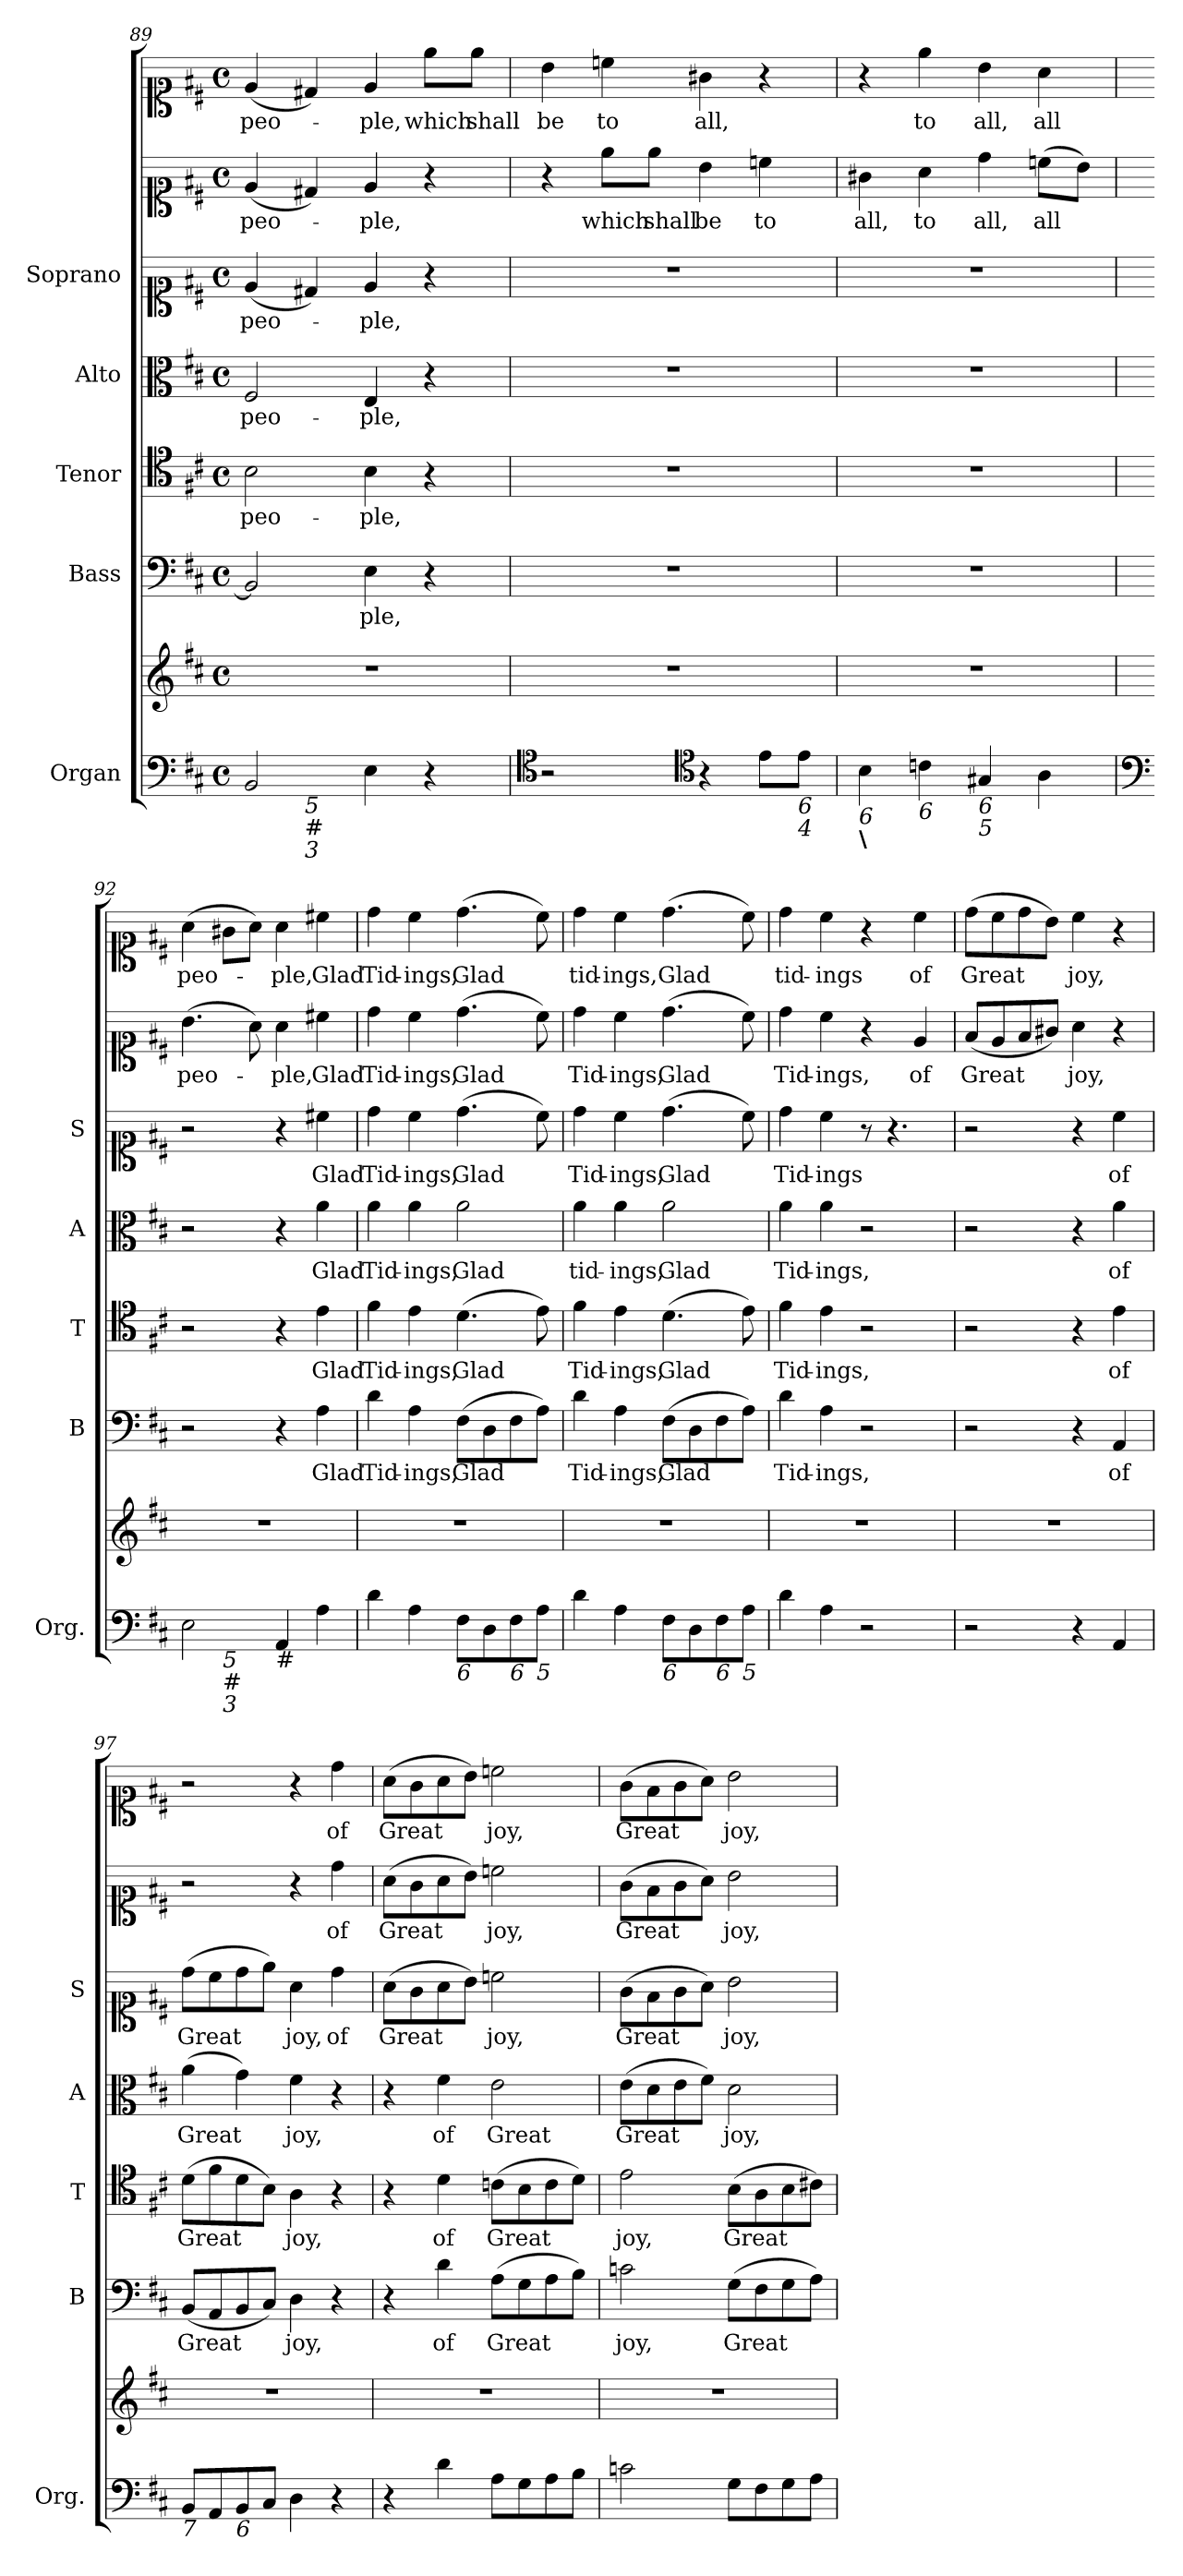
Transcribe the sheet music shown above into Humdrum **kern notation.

**kern	**kern	**kern	**text	**kern	**text	**kern	**text	**kern	**text	**kern	**text	**kern	**text
*part7	*part7	*part6	*part6	*part5	*part5	*part4	*part4	*part3	*part3	*part2	*part2	*part1	*part1
*staff8	*staff7	*staff6	*staff6	*staff5	*staff5	*staff4	*staff4	*staff3	*staff3	*staff2	*staff2	*staff1	*staff1
*I"Organ	*	*I"Bass	*	*I"Tenor	*	*I"Alto	*	*I"Soprano	*	*	*	*	*
*I'Org.	*	*I'B	*	*I'T	*	*I'A	*	*I'S	*	*	*	*	*
*clefF4	*clefG2	*clefF4	*	*clefC4	*	*clefC3	*	*clefC1	*	*clefC1	*	*clefC1	*
*k[f#c#]	*k[f#c#]	*k[f#c#]	*	*k[f#c#]	*	*k[f#c#]	*	*k[f#c#]	*	*k[f#c#]	*	*k[f#c#]	*
*D:	*D:	*D:	*	*D:	*	*D:	*	*D:	*	*D:	*	*D:	*
*M4/4	*M4/4	*M4/4	*	*M4/4	*	*M4/4	*	*M4/4	*	*M4/4	*	*M4/4	*
*met(c)	*met(c)	*met(c)	*	*met(c)	*	*met(c)	*	*met(c)	*	*met(c)	*	*met(c)	*
=89	=89	=89	=89	=89	=89	=89	=89	=89	=89	=89	=89	=89	=89
!LO:TX:b:i:t=6	!	!	!	!	!	!	!	!	!	!	!	!	!
!LO:TX:b:i:t=4	!	!	!	!	!	!	!	!	!	!	!	!	!
!	!	!	!	!	!LO:LY:b	!	!LO:LY:b	!	!LO:LY:b	!	!LO:LY:b	!	!LO:LY:b
*^	*	*	*	*	*	*	*	*	*	*	*	*	*
2BB/	4ryy	1r	2BB/]	.	2B\	peo-	2F#/	peo-	(<4e/	peo-	(<4e/	peo-	(<4e/	peo-
!	!LO:TX:b:i:t=5	!	!	!	!	!	!	!	!	!	!	!	!	!
!	!LO:TX:b:t=#	!	!	!	!	!	!	!	!	!	!	!	!	!
!	!LO:TX:b:i:t=3	!	!	!	!	!	!	!	!	!	!	!	!	!
.	2.ryy	.	.	.	.	.	.	.	4d#X/)	.	4d#X/)	.	4d#X/)	.
!	!	!	!	!LO:LY:b	!	!LO:LY:b	!	!LO:LY:b	!	!LO:LY:b	!	!LO:LY:b	!	!LO:LY:b
4E\	.	.	4E\	-ple,	4B\	-ple,	4E/	-ple,	4e/	-ple,	4e/	-ple,	4e/	-ple,
!	!	!	!	!	!	!	!	!	!	!	!	!	!	!LO:LY:b
4r	.	.	4r	.	4r	.	4r	.	4r	.	4r	.	8ee\L	which
!	!	!	!	!	!	!	!	!	!	!	!	!	!	!LO:LY:b
.	.	.	.	.	.	.	.	.	.	.	.	.	8ee\J	shall
=90	=90	=90	=90	=90	=90	=90	=90	=90	=90	=90	=90	=90	=90	=90
!	!	!	!	!	!	!	!	!	!	!	!	!	!	!LO:LY:b
*v	*v	*	*	*	*	*	*	*	*	*	*	*	*	*
2r	1r	1r	.	1r	.	1r	.	1r	.	4r	.	4b\	be
!	!	!	!	!	!	!	!	!	!	!	!LO:LY:b	!	!LO:LY:b
.	.	.	.	.	.	.	.	.	.	8ee\L	which	4ccn\	to
!	!	!	!	!	!	!	!	!	!	!	!LO:LY:b	!	!
.	.	.	.	.	.	.	.	.	.	8ee\J	shall	.	.
*clefC4	*	*	*	*	*	*	*	*	*	*	*	*	*
!	!	!	!	!	!	!	!	!	!	!	!LO:LY:b	!	!LO:LY:b
4r	.	.	.	.	.	.	.	.	.	4b\	be	4g#X\	all,
!	!	!	!	!	!	!	!	!	!	!	!LO:LY:b	!	!
8e\L	.	.	.	.	.	.	.	.	.	4ccn\	to	4r	.
!LO:TX:b:i:t=6	!	!	!	!	!	!	!	!	!	!	!	!	!
!LO:TX:b:i:t=4	!	!	!	!	!	!	!	!	!	!	!	!	!
8e\J	.	.	.	.	.	.	.	.	.	.	.	.	.
!!LO:PB:g=z
=91	=91	=91	=91	=91	=91	=91	=91	=91	=91	=91	=91	=91	=91
!LO:TX:b:i:t=6	!	!	!	!	!	!	!	!	!	!	!	!	!
!LO:TX:b:B:t=\	!	!	!	!	!	!	!	!	!	!	!	!	!
!	!	!	!	!	!	!	!	!	!	!	!LO:LY:b	!	!
4B\	1r	1r	.	1r	.	1r	.	1r	.	4g#X\	all,	4r	.
!LO:TX:b:i:t=6	!	!	!	!	!	!	!	!	!	!	!	!	!
!	!	!	!	!	!	!	!	!	!	!	!LO:LY:b	!	!LO:LY:b
4cn\	.	.	.	.	.	.	.	.	.	4a\	to	4ee\	to
!LO:TX:b:i:t=6	!	!	!	!	!	!	!	!	!	!	!	!	!
!LO:TX:b:i:t=5	!	!	!	!	!	!	!	!	!	!	!	!	!
!	!	!	!	!	!	!	!	!	!	!	!LO:LY:b	!	!LO:LY:b
4G#X/	.	.	.	.	.	.	.	.	.	4dd\	all,	4b\	all,
!	!	!	!	!	!	!	!	!	!	!	!LO:LY:b	!	!LO:LY:b
4A\	.	.	.	.	.	.	.	.	.	(>8ccn\L	all	4a\	all
.	.	.	.	.	.	.	.	.	.	8b\J)	.	.	.
=92	=92	=92	=92	=92	=92	=92	=92	=92	=92	=92	=92	=92	=92
*clefF4	*	*	*	*	*	*	*	*	*	*	*	*	*
!LO:TX:b:i:t=6	!	!	!	!	!	!	!	!	!	!	!	!	!
!LO:TX:b:i:t=4	!	!	!	!	!	!	!	!	!	!	!	!	!
!	!	!	!	!	!	!	!	!	!	!	!LO:LY:b	!	!LO:LY:b
*^	*	*	*	*	*	*	*	*	*	*	*	*	*
2E\	4ryy	1r	2r	.	2r	.	2r	.	2r	.	(>4.b\	peo-	(>4a\	peo-
!	!LO:TX:b:i:t=5	!	!	!	!	!	!	!	!	!	!	!	!	!
!	!LO:TX:b:t=#	!	!	!	!	!	!	!	!	!	!	!	!	!
!	!LO:TX:b:i:t=3	!	!	!	!	!	!	!	!	!	!	!	!	!
.	2.ryy	.	.	.	.	.	.	.	.	.	.	.	8g#X\L	.
.	.	.	.	.	.	.	.	.	.	.	8a\)	.	8a\J)	.
!LO:TX:b:t=#	!	!	!	!	!	!	!	!	!	!	!	!	!	!
!	!	!	!	!	!	!	!	!	!	!	!	!LO:LY:b	!	!LO:LY:b
4AA/	.	.	4r	.	4r	.	4r	.	4r	.	4a\	-ple,	4a\	-ple,
!	!	!	!	!LO:LY:b	!	!LO:LY:b	!	!LO:LY:b	!	!LO:LY:b	!	!LO:LY:b	!	!LO:LY:b
4A\	.	.	4A\	Glad	4e\	Glad	4a\	Glad	4cc#X\	Glad	4cc#X\	Glad	4cc#X\	Glad
=93	=93	=93	=93	=93	=93	=93	=93	=93	=93	=93	=93	=93	=93	=93
!	!	!	!	!LO:LY:b	!	!LO:LY:b	!	!LO:LY:b	!	!LO:LY:b	!	!LO:LY:b	!	!LO:LY:b
*v	*v	*	*	*	*	*	*	*	*	*	*	*	*	*
4d\	1r	4d\	Tid-	4f#\	Tid-	4a\	Tid-	4dd\	Tid-	4dd\	Tid-	4dd\	Tid-
!	!	!	!LO:LY:b	!	!LO:LY:b	!	!LO:LY:b	!	!LO:LY:b	!	!LO:LY:b	!	!LO:LY:b
4A\	.	4A\	-ings,	4e\	-ings,	4a\	-ings,	4cc#\	-ings,	4cc#\	-ings,	4cc#\	-ings,
!LO:TX:b:i:t=6	!	!	!	!	!	!	!	!	!	!	!	!	!
!	!	!	!LO:LY:b	!	!LO:LY:b	!	!LO:LY:b	!	!LO:LY:b	!	!LO:LY:b	!	!LO:LY:b
8F#\L	.	(>8F#\L	Glad	(>4.d\	Glad	2a\	Glad	(>4.dd\	Glad	(>4.dd\	Glad	(>4.dd\	Glad
8D\	.	8D\	.	.	.	.	.	.	.	.	.	.	.
!LO:TX:b:i:t=6	!	!	!	!	!	!	!	!	!	!	!	!	!
8F#\	.	8F#\	.	.	.	.	.	.	.	.	.	.	.
!LO:TX:b:i:t=5	!	!	!	!	!	!	!	!	!	!	!	!	!
8A\J	.	8A\J)	.	8e\)	.	.	.	8cc#\)	.	8cc#\)	.	8cc#\)	.
=94	=94	=94	=94	=94	=94	=94	=94	=94	=94	=94	=94	=94	=94
!	!	!	!LO:LY:b	!	!LO:LY:b	!	!LO:LY:b	!	!LO:LY:b	!	!LO:LY:b	!	!LO:LY:b
4d\	1r	4d\	Tid-	4f#\	Tid-	4a\	tid-	4dd\	Tid-	4dd\	Tid-	4dd\	tid-
!	!	!	!LO:LY:b	!	!LO:LY:b	!	!LO:LY:b	!	!LO:LY:b	!	!LO:LY:b	!	!LO:LY:b
4A\	.	4A\	-ings,	4e\	-ings,	4a\	-ings,	4cc#\	-ings,	4cc#\	-ings,	4cc#\	-ings,
!LO:TX:b:i:t=6	!	!	!	!	!	!	!	!	!	!	!	!	!
!	!	!	!LO:LY:b	!	!LO:LY:b	!	!LO:LY:b	!	!LO:LY:b	!	!LO:LY:b	!	!LO:LY:b
8F#\L	.	(>8F#\L	Glad	(>4.d\	Glad	2a\	Glad	(>4.dd\	Glad	(>4.dd\	Glad	(>4.dd\	Glad
8D\	.	8D\	.	.	.	.	.	.	.	.	.	.	.
!LO:TX:b:i:t=6	!	!	!	!	!	!	!	!	!	!	!	!	!
8F#\	.	8F#\	.	.	.	.	.	.	.	.	.	.	.
!LO:TX:b:i:t=5	!	!	!	!	!	!	!	!	!	!	!	!	!
8A\J	.	8A\J)	.	8e\)	.	.	.	8cc#\)	.	8cc#\)	.	8cc#\)	.
=95	=95	=95	=95	=95	=95	=95	=95	=95	=95	=95	=95	=95	=95
!	!	!	!LO:LY:b	!	!LO:LY:b	!	!LO:LY:b	!	!LO:LY:b	!	!LO:LY:b	!	!LO:LY:b
4d\	1r	4d\	Tid-	4f#\	Tid-	4a\	Tid-	4dd\	Tid-	4dd\	Tid-	4dd\	tid-
!	!	!	!LO:LY:b	!	!LO:LY:b	!	!LO:LY:b	!	!LO:LY:b	!	!LO:LY:b	!	!LO:LY:b
4A\	.	4A\	-ings,	4e\	-ings,	4a\	-ings,	4cc#\	-ings	4cc#\	-ings,	4cc#\	-ings
2r	.	2r	.	2r	.	2r	.	8r	.	4r	.	4r	.
.	.	.	.	.	.	.	.	4.r	.	.	.	.	.
!	!	!	!	!	!	!	!	!	!	!	!LO:LY:b	!	!LO:LY:b
.	.	.	.	.	.	.	.	.	.	4e/	of	4cc#\	of
!!LO:PB:g=z
=96	=96	=96	=96	=96	=96	=96	=96	=96	=96	=96	=96	=96	=96
!	!	!	!	!	!	!	!	!	!	!	!LO:LY:b	!	!LO:LY:b
2r	1r	2r	.	2r	.	2r	.	2r	.	(<8f#/L	Great	(>8dd\L	Great
.	.	.	.	.	.	.	.	.	.	8e/	.	8cc#\	.
.	.	.	.	.	.	.	.	.	.	8f#/	.	8dd\	.
.	.	.	.	.	.	.	.	.	.	8g#X/J)	.	8b\J)	.
!	!	!	!	!	!	!	!	!	!	!	!LO:LY:b	!	!LO:LY:b
4r	.	4r	.	4r	.	4r	.	4r	.	4a\	joy,	4cc#\	joy,
!	!	!	!LO:LY:b	!	!LO:LY:b	!	!LO:LY:b	!	!LO:LY:b	!	!	!	!
4AA/	.	4AA/	of	4e\	of	4a\	of	4cc#\	of	4r	.	4r	.
=97	=97	=97	=97	=97	=97	=97	=97	=97	=97	=97	=97	=97	=97
!LO:TX:b:i:t=7	!	!	!	!	!	!	!	!	!	!	!	!	!
!	!	!	!LO:LY:b	!	!LO:LY:b	!	!LO:LY:b	!	!LO:LY:b	!	!	!	!
8BB/L	1r	(<8BB/L	Great	(>8d\L	Great	(>4a\	Great	(>8dd\L	Great	2r	.	2r	.
8AA/	.	8AA/	.	8f#\	.	.	.	8cc#\	.	.	.	.	.
!LO:TX:b:i:t=6	!	!	!	!	!	!	!	!	!	!	!	!	!
8BB/	.	8BB/	.	8d\	.	4g\)	.	8dd\	.	.	.	.	.
8C#/J	.	8C#/J)	.	8B\J)	.	.	.	8ee\J)	.	.	.	.	.
!	!	!	!LO:LY:b	!	!LO:LY:b	!	!LO:LY:b	!	!LO:LY:b	!	!	!	!
4D\	.	4D\	joy,	4A\	joy,	4f#\	joy,	4a\	joy,	4r	.	4r	.
!	!	!	!	!	!	!	!	!	!LO:LY:b	!	!LO:LY:b	!	!LO:LY:b
4r	.	4r	.	4r	.	4r	.	4dd\	of	4dd\	of	4dd\	of
=98	=98	=98	=98	=98	=98	=98	=98	=98	=98	=98	=98	=98	=98
!	!	!	!	!	!	!	!	!	!LO:LY:b	!	!LO:LY:b	!	!LO:LY:b
4r	1r	4r	.	4r	.	4r	.	(>8a\L	Great	(>8a\L	Great	(>8a\L	Great
.	.	.	.	.	.	.	.	8g\	.	8g\	.	8g\	.
!	!	!	!LO:LY:b	!	!LO:LY:b	!	!LO:LY:b	!	!	!	!	!	!
4d\	.	4d\	of	4d\	of	4f#\	of	8a\	.	8a\	.	8a\	.
.	.	.	.	.	.	.	.	8b\J)	.	8b\J)	.	8b\J)	.
!	!	!	!LO:LY:b	!	!LO:LY:b	!	!LO:LY:b	!	!LO:LY:b	!	!LO:LY:b	!	!LO:LY:b
8A\L	.	(>8A\L	Great	(>8cn\L	Great	2e\	Great	2ccn\	joy,	2ccn\	joy,	2ccn\	joy,
8G\	.	8G\	.	8B\	.	.	.	.	.	.	.	.	.
8A\	.	8A\	.	8c\	.	.	.	.	.	.	.	.	.
8B\J	.	8B\J)	.	8d\J)	.	.	.	.	.	.	.	.	.
=99	=99	=99	=99	=99	=99	=99	=99	=99	=99	=99	=99	=99	=99
!	!	!	!LO:LY:b	!	!LO:LY:b	!	!LO:LY:b	!	!LO:LY:b	!	!LO:LY:b	!	!LO:LY:b
2cn\	1r	2cn\	joy,	2e\	joy,	(>8e\L	Great	(>8g\L	Great	(>8g\L	Great	(>8g\L	Great
.	.	.	.	.	.	8d\	.	8f#\	.	8f#\	.	8f#\	.
.	.	.	.	.	.	8e\	.	8g\	.	8g\	.	8g\	.
.	.	.	.	.	.	8f#\J)	.	8a\J)	.	8a\J)	.	8a\J)	.
!	!	!	!LO:LY:b	!	!LO:LY:b	!	!LO:LY:b	!	!LO:LY:b	!	!LO:LY:b	!	!LO:LY:b
8G\L	.	(>8G\L	Great	(>8B\L	Great	2d\	joy,	2b\	joy,	2b\	joy,	2b\	joy,
8F#\	.	8F#\	.	8A\	.	.	.	.	.	.	.	.	.
8G\	.	8G\	.	8B\	.	.	.	.	.	.	.	.	.
8A\J	.	8A\J)	.	8c#X\J)	.	.	.	.	.	.	.	.	.
=	=	=	=	=	=	=	=	=	=	=	=	=	=
*-	*-	*-	*-	*-	*-	*-	*-	*-	*-	*-	*-	*-	*-
